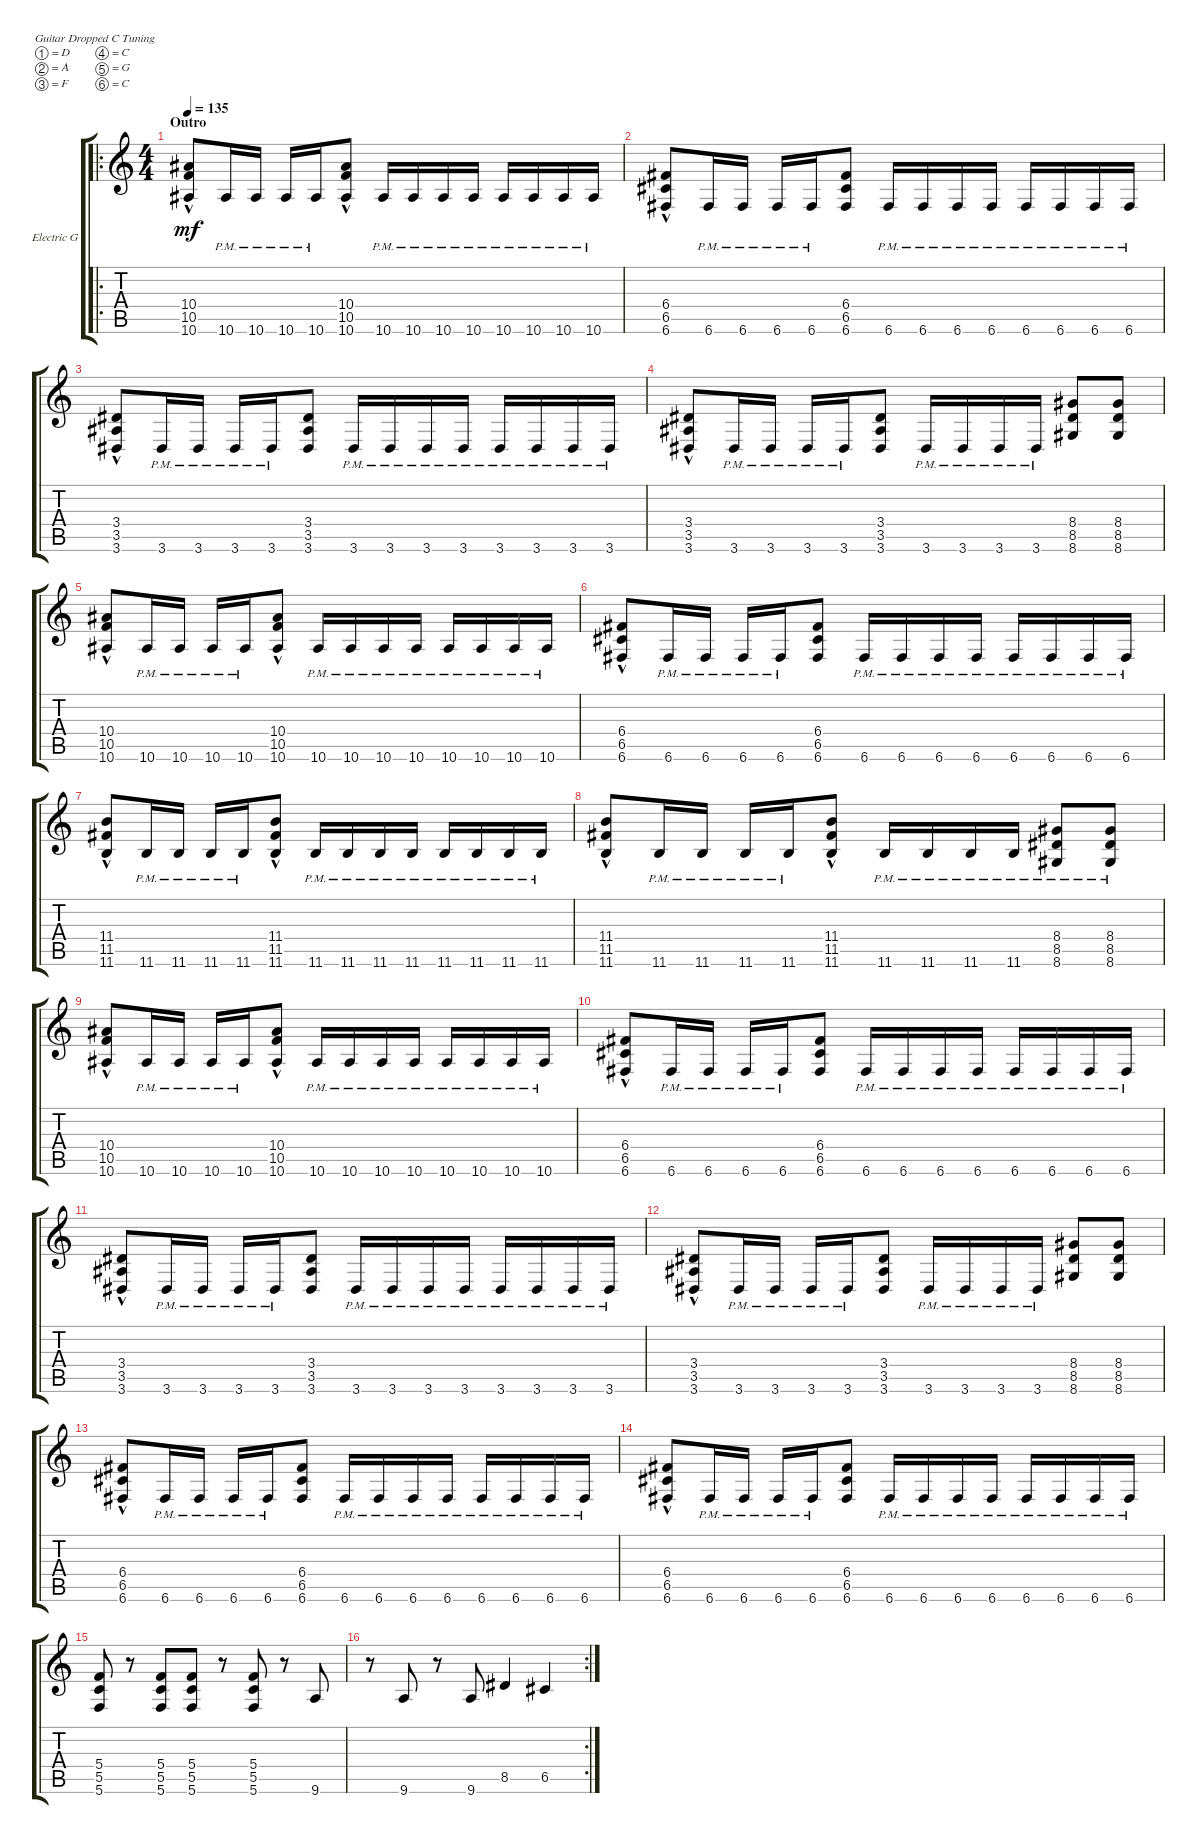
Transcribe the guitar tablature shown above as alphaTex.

\defaultSystemsLayout 4
\bracketExtendMode groupsimilarinstruments
\firstSystemTrackNameOrientation horizontal
\otherSystemsTrackNameOrientation horizontal
\track ("Electric Guitar" "Electric G") {instrument distortionguitar}
\staff {score tabs}
\tuning (D4 A3 F3 C3 G2 C2)
\ro
\ts (4 4)
\section ("" "Outro")
\tempo 135
\clef g2
\scale
1.11728
\ks c
(10.6{hac} 10.5 10.4).8{dy mf} 10.6{pm}.16 10.6{pm}.16 10.6{pm}.16 10.6{pm}.16 (10.6{hac} 10.5{hac} 10.4{hac}).8 10.6{pm}.16 10.6{pm}.16 10.6{pm}.16 10.6{pm}.16 10.6{pm}.16 10.6{pm}.16 10.6{pm}.16 10.6{pm}.16 |
\scale
0.960908 (6.6{hac} 6.5 6.4).8 6.6{pm}.16 6.6{pm}.16 6.6{pm}.16 6.6{pm}.16 (6.6 6.5 6.4).8 6.6{pm}.16 6.6{pm}.16 6.6{pm}.16 6.6{pm}.16 6.6{pm}.16 6.6{pm}.16 6.6{pm}.16 6.6{pm}.16 |
\scale
0.960908 (3.6{hac} 3.5 3.4).8 3.6{pm}.16 3.6{pm}.16 3.6{pm}.16 3.6{pm}.16 (3.6 3.5 3.4).8 3.6{pm}.16 3.6{pm}.16 3.6{pm}.16 3.6{pm}.16 3.6{pm}.16 3.6{pm}.16 3.6{pm}.16 3.6{pm}.16 |
\scale
0.960908 (3.6{hac} 3.5 3.4).8 3.6{pm}.16 3.6{pm}.16 3.6{pm}.16 3.6{pm}.16 (3.6 3.5 3.4).8 3.6{pm}.16 3.6{pm}.16 3.6{pm}.16 3.6{pm}.16 (8.6 8.5 8.4).8 (8.6 8.5 8.4).8 |
\scale
1.11728 (10.6{hac} 10.5 10.4).8 10.6{pm}.16 10.6{pm}.16 10.6{pm}.16 10.6{pm}.16 (10.6{hac} 10.5{hac} 10.4{hac}).8 10.6{pm}.16 10.6{pm}.16 10.6{pm}.16 10.6{pm}.16 10.6{pm}.16 10.6{pm}.16 10.6{pm}.16 10.6{pm}.16 |
\scale
0.960908 (6.6{hac} 6.5 6.4).8 6.6{pm}.16 6.6{pm}.16 6.6{pm}.16 6.6{pm}.16 (6.6 6.5 6.4).8 6.6{pm}.16 6.6{pm}.16 6.6{pm}.16 6.6{pm}.16 6.6{pm}.16 6.6{pm}.16 6.6{pm}.16 6.6{pm}.16 |
\scale
0.960908 (11.6{hac} 11.5 11.4).8 11.6{pm}.16 11.6{pm}.16 11.6{pm}.16 11.6{pm}.16 (11.6{hac} 11.5{hac} 11.4{hac}).8 11.6{pm}.16 11.6{pm}.16 11.6{pm}.16 11.6{pm}.16 11.6{pm}.16 11.6{pm}.16 11.6{pm}.16 11.6{pm}.16 |
\scale
0.960908 (11.4 11.5 11.6{hac}).8 11.6{pm}.16 11.6{pm}.16 11.6{pm}.16 11.6{pm}.16 (11.4{hac} 11.5{hac} 11.6{hac}).8 11.6{pm}.16 11.6{pm}.16 11.6{pm}.16 11.6{pm}.16 (8.6{pm} 8.5{pm} 8.4{pm}).8 (8.6{pm} 8.5{pm} 8.4{pm}).8 |
\scale
1.11728 (10.6{hac} 10.5 10.4).8 10.6{pm}.16 10.6{pm}.16 10.6{pm}.16 10.6{pm}.16 (10.6{hac} 10.5{hac} 10.4{hac}).8 10.6{pm}.16 10.6{pm}.16 10.6{pm}.16 10.6{pm}.16 10.6{pm}.16 10.6{pm}.16 10.6{pm}.16 10.6{pm}.16 |
\scale
0.960908 (6.6{hac} 6.5 6.4).8 6.6{pm}.16 6.6{pm}.16 6.6{pm}.16 6.6{pm}.16 (6.6 6.5 6.4).8 6.6{pm}.16 6.6{pm}.16 6.6{pm}.16 6.6{pm}.16 6.6{pm}.16 6.6{pm}.16 6.6{pm}.16 6.6{pm}.16 |
\scale
0.960908 (3.6{hac} 3.5 3.4).8 3.6{pm}.16 3.6{pm}.16 3.6{pm}.16 3.6{pm}.16 (3.6 3.5 3.4).8 3.6{pm}.16 3.6{pm}.16 3.6{pm}.16 3.6{pm}.16 3.6{pm}.16 3.6{pm}.16 3.6{pm}.16 3.6{pm}.16 |
\scale
0.960908 (3.6{hac} 3.5 3.4).8 3.6{pm}.16 3.6{pm}.16 3.6{pm}.16 3.6{pm}.16 (3.6 3.5 3.4).8 3.6{pm}.16 3.6{pm}.16 3.6{pm}.16 3.6{pm}.16 (8.6 8.5 8.4).8 (8.6 8.5 8.4).8 |
\scale
1.11728 (6.6{hac} 6.5 6.4).8 6.6{pm}.16 6.6{pm}.16 6.6{pm}.16 6.6{pm}.16 (6.6 6.5 6.4).8 6.6{pm}.16 6.6{pm}.16 6.6{pm}.16 6.6{pm}.16 6.6{pm}.16 6.6{pm}.16 6.6{pm}.16 6.6{pm}.16 |
\scale
0.960908 (6.6{hac} 6.5 6.4).8 6.6{pm}.16 6.6{pm}.16 6.6{pm}.16 6.6{pm}.16 (6.6 6.5 6.4).8 6.6{pm}.16 6.6{pm}.16 6.6{pm}.16 6.6{pm}.16 6.6{pm}.16 6.6{pm}.16 6.6{pm}.16 6.6{pm}.16 |
\scale
0.960908 (5.6 5.5 5.4).8 r.8 (5.4 5.5 5.6).8 (5.6 5.5 5.4).8 r.8 (5.6 5.5 5.4).8 r.8 9.6.8 |
\rc 2
\scale
0.960908 r.8 9.6.8 r.8 9.6.8 8.5.4 6.5.4
